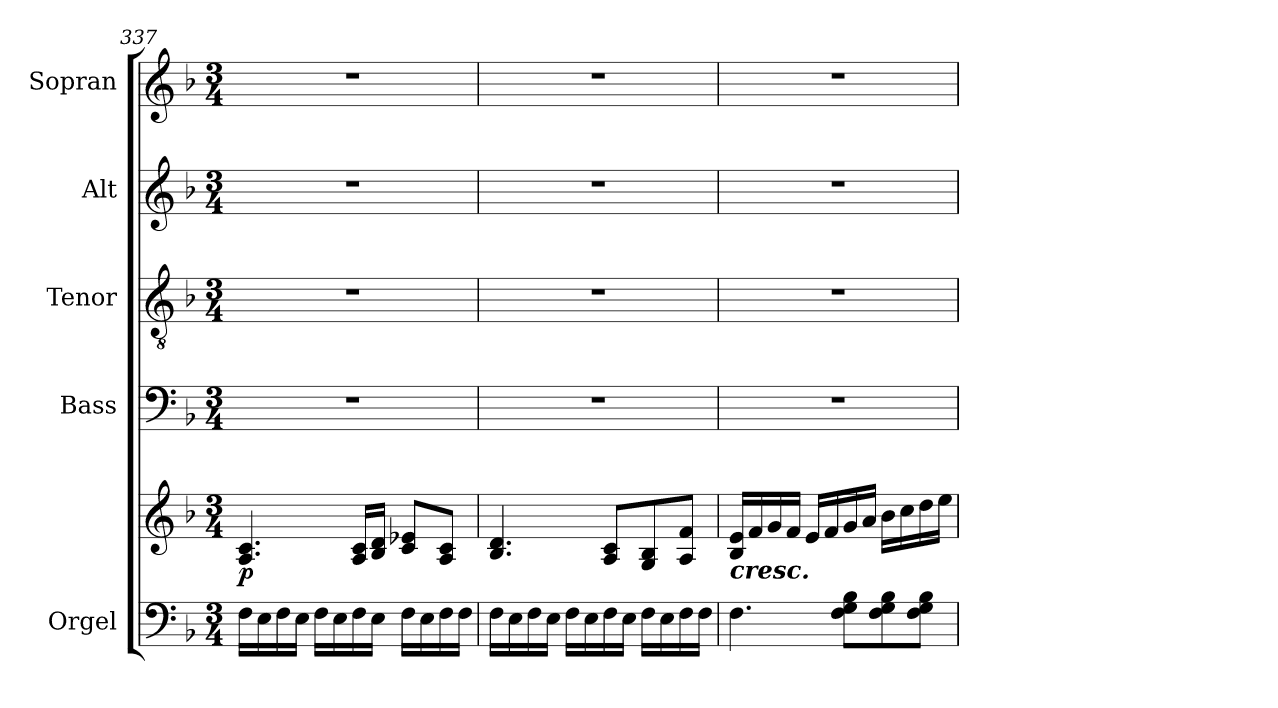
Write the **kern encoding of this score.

**kern	**kern	**dynam	**kern	**kern	**kern	**kern
*part5	*part5	*part5	*part4	*part3	*part2	*part1
*staff6	*staff5	*staff5/6	*staff4	*staff3	*staff2	*staff1
*I"Orgel	*	*	*I"Bass	*I"Tenor	*I"Alt	*I"Sopran
*I'Org.	*	*	*I'B.	*I'T.	*I'A.	*I'S.
*clefF4	*clefG2	*	*clefF4	*clefGv2	*clefG2	*clefG2
*k[b-]	*k[b-]	*	*k[b-]	*k[b-]	*k[b-]	*k[b-]
*F:	*F:	*	*F:	*F:	*F:	*F:
*M3/4	*M3/4	*	*M3/4	*M3/4	*M3/4	*M3/4
=337	=337	=337	=337	=337	=337	=337
!	!	!LO:DY:b	!	!	!	!
16F\LL	4.A/ 4.c/	p	2.r	2.r	2.r	2.r
16E\	.	.	.	.	.	.
16F\	.	.	.	.	.	.
16E\JJ	.	.	.	.	.	.
16F\LL	.	.	.	.	.	.
16E\	.	.	.	.	.	.
16F\	16A/ 16c/LL	.	.	.	.	.
16E\JJ	16B-/ 16d/JJ	.	.	.	.	.
16F\LL	8c/ 8e-X/L	.	.	.	.	.
16E\	.	.	.	.	.	.
16F\	8A/ 8c/J	.	.	.	.	.
16F\JJ	.	.	.	.	.	.
=338	=338	=338	=338	=338	=338	=338
16F\LL	4.B-/ 4.d/	.	2.r	2.r	2.r	2.r
16E\	.	.	.	.	.	.
16F\	.	.	.	.	.	.
16E\JJ	.	.	.	.	.	.
16F\LL	.	.	.	.	.	.
16E\	.	.	.	.	.	.
16F\	8A/ 8c/L	.	.	.	.	.
16E\JJ	.	.	.	.	.	.
16F\LL	8G/ 8B-/	.	.	.	.	.
16E\	.	.	.	.	.	.
16F\	8A/ 8f/J	.	.	.	.	.
16F\JJ	.	.	.	.	.	.
=339	=339	=339	=339	=339	=339	=339
!	!LO:TX:b:Bi:t=cresc.	!	!	!	!	!
4.F\	16B-/ 16e/LL	.	2.r	2.r	2.r	2.r
.	16f/	.	.	.	.	.
.	16g/	.	.	.	.	.
.	16f/JJ	.	.	.	.	.
.	16e/LL	.	.	.	.	.
.	16f/	.	.	.	.	.
8F\ 8G\ 8B-\L	16g/	.	.	.	.	.
.	16a/JJ	.	.	.	.	.
8F\ 8G\ 8B-\	16b-\LL	.	.	.	.	.
.	16cc\	.	.	.	.	.
8F\ 8G\ 8B-\J	16dd\	.	.	.	.	.
.	16ee\JJ	.	.	.	.	.
=	=	=	=	=	=	=
*-	*-	*-	*-	*-	*-	*-
